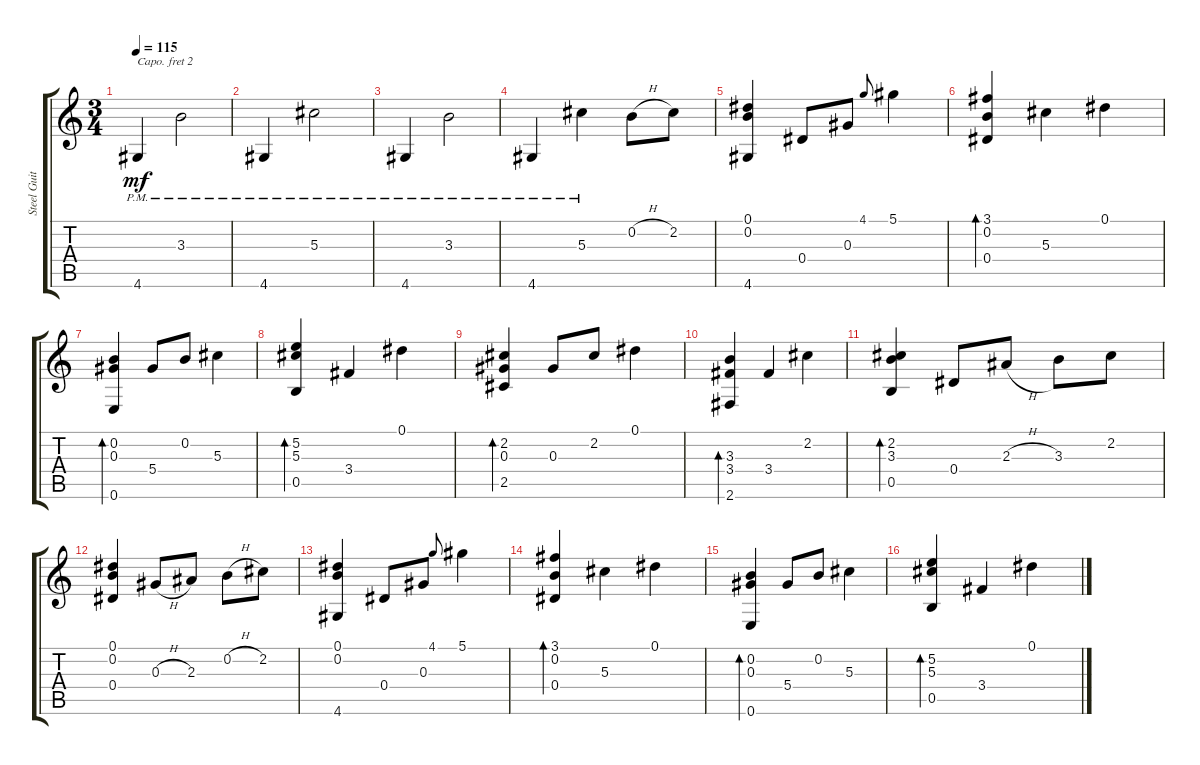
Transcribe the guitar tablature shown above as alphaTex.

\track ("Steel Guitar" "Steel Guit") {instrument acousticguitarsteel}
\staff {score tabs}
\capo 2
\tuning (Db4 A3 Gb3 Db3 A2 D2) {hide}
\ts (3 4)
\tempo 115
\clef g2
\ks c
4.6{pm}.4{dy mf instrument acousticguitarsteel} 3.3{pm}.2 |
4.6{pm}.4 5.3{pm}.2 |
4.6{pm}.4 3.3{pm}.2 |
4.6{pm}.4 5.3{pm}.4 0.2{h}.8 2.2.8 |
(0.1 0.2 4.6).4 0.4.8 0.3.8 4.1.8{gr onbeat} 5.1.4 |
(3.1 0.2 0.4).4{bd 120} 5.3.4 0.1.4 |
(0.2 0.3 0.6).4{bd 120} 5.4.8 0.2.8 5.3.4 |
(5.2 5.3 0.5).4{bd 120} 3.4.4 0.1.4 |
(2.2 0.3 2.5).4{bd 120} 0.3.8 2.2.8 0.1.4 |
(3.3 3.4 2.6).4{bd 120} 3.4.4 2.2.4 |
(2.2 3.3 0.5).4{bd 120} 0.4.8 2.3{h}.8 3.3.8 2.2.8 |
(0.1 0.2 0.4).4 0.3{h}.8 2.3.8 0.2{h}.8 2.2.8 |
(0.1 0.2 4.6).4 0.4.8 0.3.8 4.1.8{gr onbeat} 5.1.4 |
(3.1 0.2 0.4).4{bd 120} 5.3.4 0.1.4 |
(0.2 0.3 0.6).4{bd 120} 5.4.8 0.2.8 5.3.4 |
(5.2 5.3 0.5).4{bd 120} 3.4.4 0.1.4
